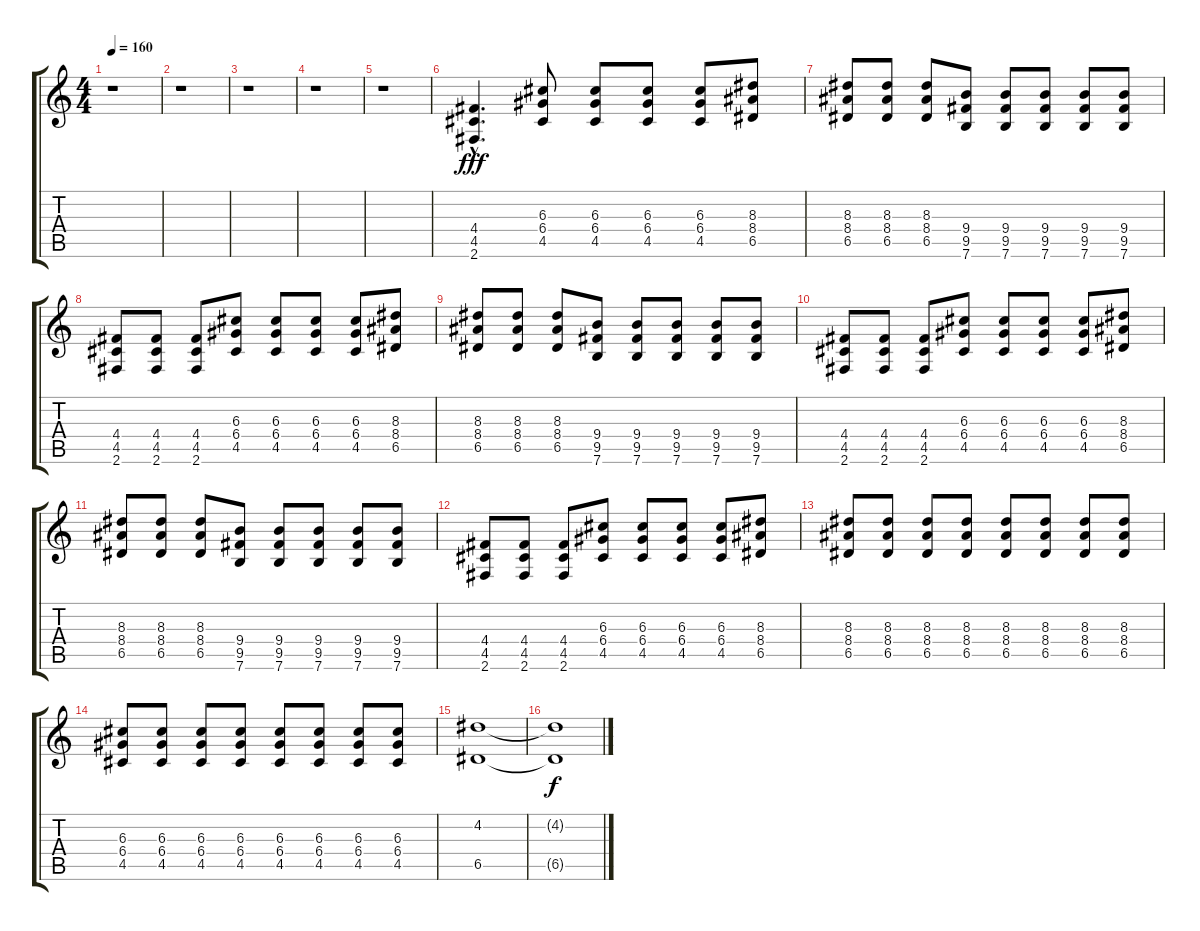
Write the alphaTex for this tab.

\track "" {instrument overdrivenguitar}
\staff {score tabs}
\tuning (E4 B3 G3 D3 A2 E2) {hide}
\ts (4 4)
\tempo 160
\clef g2
\ks c
r.1{dy f} |
r.1 |
r.1 |
r.1 |
r.1 |
(4.4{hac} 4.5{hac} 2.6{hac}).4{d dy fff} (6.3 6.4 4.5).8 (6.3 6.4 4.5).8 (6.3 6.4 4.5).8 (6.3 6.4 4.5).8 (8.3 8.4 6.5).8 |
(8.3 8.4 6.5).8 (8.3 8.4 6.5).8 (8.3 8.4 6.5).8 (9.4 9.5 7.6).8 (9.4 9.5 7.6).8 (9.4 9.5 7.6).8 (9.4 9.5 7.6).8 (9.4 9.5 7.6).8 |
(4.4 4.5 2.6).8 (4.4 4.5 2.6).8 (4.4 4.5 2.6).8 (6.3 6.4 4.5).8 (6.3 6.4 4.5).8 (6.3 6.4 4.5).8 (6.3 6.4 4.5).8 (8.3 8.4 6.5).8 |
(8.3 8.4 6.5).8 (8.3 8.4 6.5).8 (8.3 8.4 6.5).8 (9.4 9.5 7.6).8 (9.4 9.5 7.6).8 (9.4 9.5 7.6).8 (9.4 9.5 7.6).8 (9.4 9.5 7.6).8 |
(4.4 4.5 2.6).8 (4.4 4.5 2.6).8 (4.4 4.5 2.6).8 (6.3 6.4 4.5).8 (6.3 6.4 4.5).8 (6.3 6.4 4.5).8 (6.3 6.4 4.5).8 (8.3 8.4 6.5).8 |
(8.3 8.4 6.5).8 (8.3 8.4 6.5).8 (8.3 8.4 6.5).8 (9.4 9.5 7.6).8 (9.4 9.5 7.6).8 (9.4 9.5 7.6).8 (9.4 9.5 7.6).8 (9.4 9.5 7.6).8 |
(4.4 4.5 2.6).8 (4.4 4.5 2.6).8 (4.4 4.5 2.6).8 (6.3 6.4 4.5).8 (6.3 6.4 4.5).8 (6.3 6.4 4.5).8 (6.3 6.4 4.5).8 (8.3 8.4 6.5).8 |
(8.3 8.4 6.5).8 (8.3 8.4 6.5).8 (8.3 8.4 6.5).8 (8.3 8.4 6.5).8 (8.3 8.4 6.5).8 (8.3 8.4 6.5).8 (8.3 8.4 6.5).8 (8.3 8.4 6.5).8 |
(6.3 6.4 4.5).8 (6.3 6.4 4.5).8 (6.3 6.4 4.5).8 (6.3 6.4 4.5).8 (6.3 6.4 4.5).8 (6.3 6.4 4.5).8 (6.3 6.4 4.5).8 (6.3 6.4 4.5).8 |
(4.2 6.5).1 |
(4.2{t} 6.5{t}).1{dy f}
